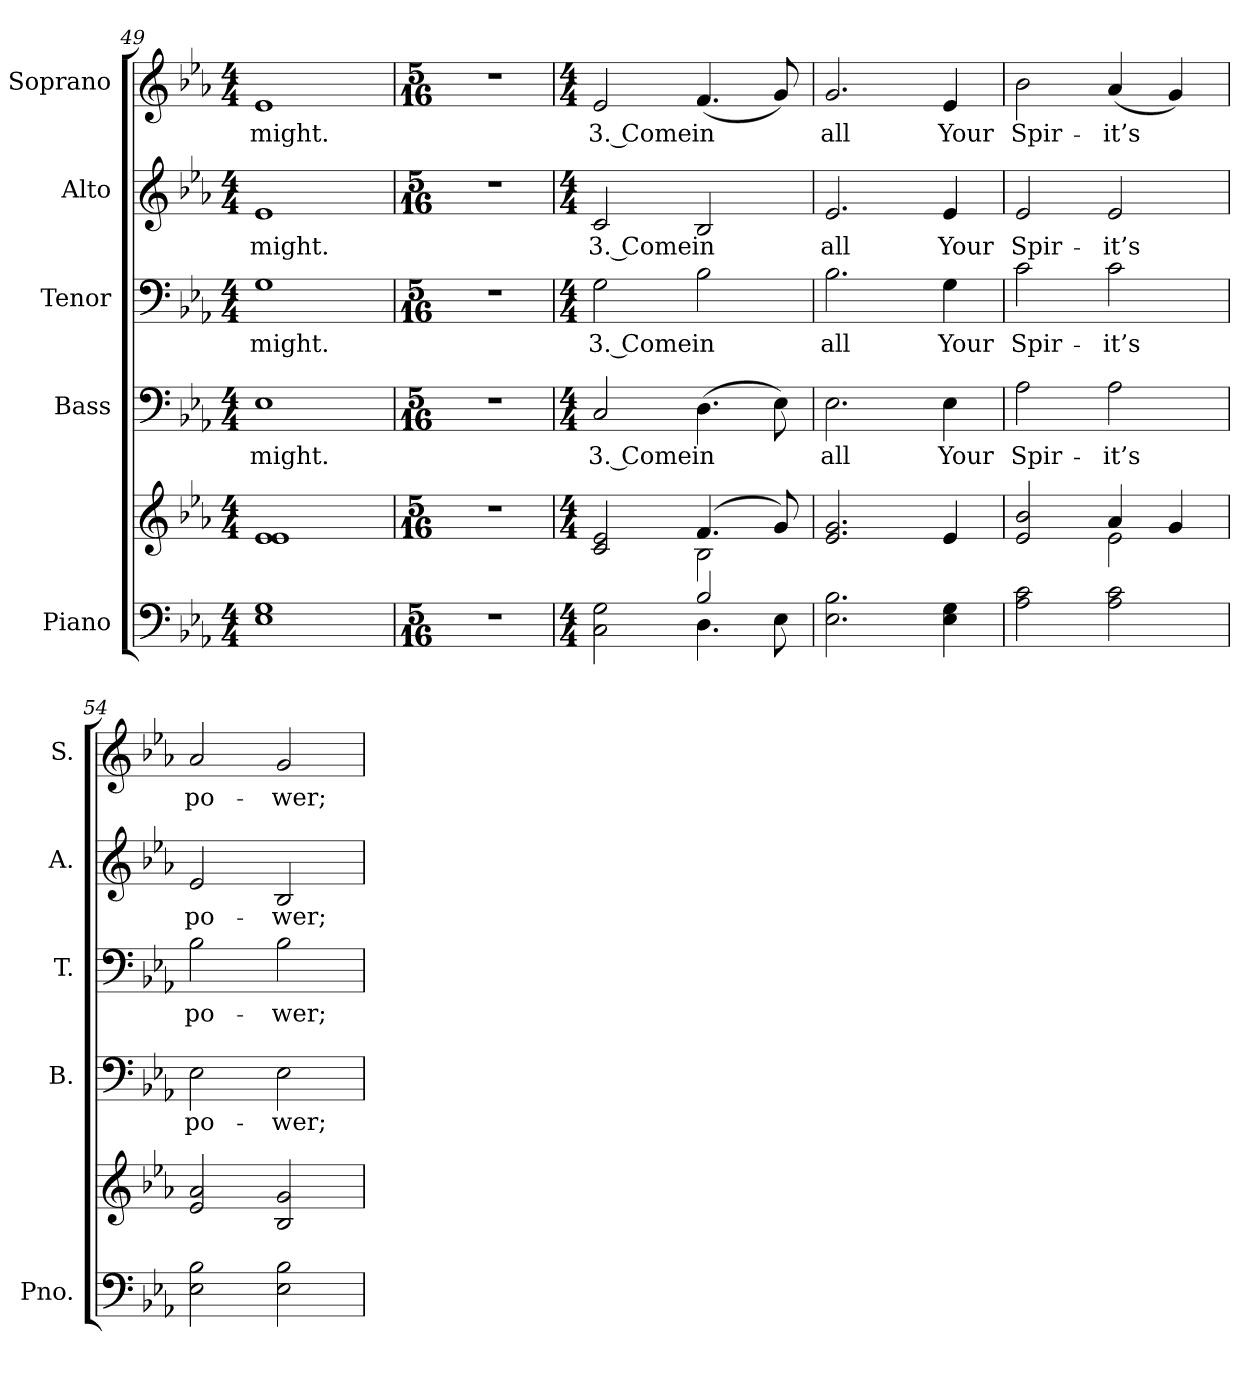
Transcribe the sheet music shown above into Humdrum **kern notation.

**kern	**kern	**kern	**text	**kern	**text	**kern	**text	**kern	**text
*part5	*part5	*part4	*part4	*part3	*part3	*part2	*part2	*part1	*part1
*staff6	*staff5	*staff4	*staff4	*staff3	*staff3	*staff2	*staff2	*staff1	*staff1
*I"Piano	*	*I"Bass	*	*I"Tenor	*	*I"Alto	*	*I"Soprano	*
*I'Pno.	*	*I'B.	*	*I'T.	*	*I'A.	*	*I'S.	*
!!LO:PB:g=z
*clefF4	*clefG2	*clefF4	*	*clefF4	*	*clefG2	*	*clefG2	*
*k[b-e-a-]	*k[b-e-a-]	*k[b-e-a-]	*	*k[b-e-a-]	*	*k[b-e-a-]	*	*k[b-e-a-]	*
*E-:	*E-:	*E-:	*	*E-:	*	*E-:	*	*E-:	*
*M4/4	*M4/4	*M4/4	*	*M4/4	*	*M4/4	*	*M4/4	*
=49	=49	=49	=49	=49	=49	=49	=49	=49	=49
!	!	!	!LO:LY:b:color=#000000	!	!	!	!	!	!
!	!	!	!	!	!LO:LY:b:color=#000000	!	!	!	!
!	!	!	!	!	!	!	!LO:LY:b:color=#000000	!	!
!	!	!	!	!	!	!	!	!	!LO:LY:b:color=#000000
1E-i 1Gi	1e-i 1e-i	1E-i	might.	1Gi	might.	1e-i	might.	1e-i	might.
=50	=50	=50	=50	=50	=50	=50	=50	=50	=50
*M5/16	*M5/16	*M5/16	*	*M5/16	*	*M5/16	*	*M5/16	*
!LO:N:vis=1	!LO:N:vis=1	!LO:N:vis=1	!	!LO:N:vis=1	!	!LO:N:vis=1	!	!LO:N:vis=1	!
16%5r	16%5r	16%5r	.	16%5r	.	16%5r	.	16%5r	.
=51	=51	=51	=51	=51	=51	=51	=51	=51	=51
*M4/4	*M4/4	*M4/4	*	*M4/4	*	*M4/4	*	*M4/4	*
*^	*^	*	*	*	*	*	*	*	*
!	!	!	!	!	!LO:LY:b:color=#000000	!	!	!	!	!	!
!	!	!	!	!	!	!	!LO:LY:b:color=#000000	!	!	!	!
!	!	!	!	!	!	!	!	!	!LO:LY:b:color=#000000	!	!
!	!	!	!	!	!	!	!	!	!	!	!LO:LY:b:color=#000000
2Ci\ 2Gi	2ryy	2ci/ 2e-i	2ryy	2Ci/	3. Come	2Gi\	3. Come	2ci/	3. Come	2e-i/	3. Come
!	!	!	!	!	!LO:LY:b:color=#000000	!	!	!	!	!	!
!	!	!	!	!	!	!	!LO:LY:b:color=#000000	!	!	!	!
!	!	!	!	!	!	!	!	!	!LO:LY:b:color=#000000	!	!
!	!	!	!	!	!	!	!	!	!	!	!LO:LY:b:color=#000000
2B-i/	4.Di\	(4.fi/	2B-i\	(4.Di\	in	2B-i\	in	2B-i/	in	(4.fi/	in
.	8E-i\	8gi/)	.	8E-i\)	.	.	.	.	.	8gi/)	.
*v	*v	*	*	*	*	*	*	*	*	*	*
*	*v	*v	*	*	*	*	*	*	*	*
!!LO:PB:g=z
=52	=52	=52	=52	=52	=52	=52	=52	=52	=52
*^	*	*	*	*	*	*	*	*	*
!	!	!	!	!LO:LY:b:color=#000000	!	!	!	!	!	!
*v	*v	*	*	*	*	*	*	*	*	*
*^	*	*	*	*	*	*	*	*	*
!	!	!	!	!	!	!LO:LY:b:color=#000000	!	!	!	!
*v	*v	*	*	*	*	*	*	*	*	*
*^	*	*	*	*	*	*	*	*	*
!	!	!	!	!	!	!	!	!LO:LY:b:color=#000000	!	!
*v	*v	*	*	*	*	*	*	*	*	*
*^	*	*	*	*	*	*	*	*	*
!	!	!	!	!	!	!	!	!	!	!LO:LY:b:color=#000000
*v	*v	*	*	*	*	*	*	*	*	*
2.E-i\ 2.B-i	2.e-i/ 2.gi	2.E-i\	all	2.B-i\	all	2.e-i/	all	2.gi/	all
!	!	!	!LO:LY:b:color=#000000	!	!	!	!	!	!
!	!	!	!	!	!LO:LY:b:color=#000000	!	!	!	!
!	!	!	!	!	!	!	!LO:LY:b:color=#000000	!	!
!	!	!	!	!	!	!	!	!	!LO:LY:b:color=#000000
4E-i\ 4Gi	4e-i/	4E-i\	Your	4Gi\	Your	4e-i/	Your	4e-i/	Your
=53	=53	=53	=53	=53	=53	=53	=53	=53	=53
*	*^	*	*	*	*	*	*	*	*
!	!	!	!	!LO:LY:b:color=#000000	!	!	!	!	!	!
!	!	!	!	!	!	!LO:LY:b:color=#000000	!	!	!	!
!	!	!	!	!	!	!	!	!LO:LY:b:color=#000000	!	!
!	!	!	!	!	!	!	!	!	!	!LO:LY:b:color=#000000
2A-i\ 2ci	2e-i/ 2b-i	2ryy	2A-i\	Spir-	2ci\	Spir-	2e-i/	Spir-	2b-i\	Spir-
!	!	!	!	!LO:LY:b:color=#000000	!	!	!	!	!	!
!	!	!	!	!	!	!LO:LY:b:color=#000000	!	!	!	!
!	!	!	!	!	!	!	!	!LO:LY:b:color=#000000	!	!
!	!	!	!	!	!	!	!	!	!	!LO:LY:b:color=#000000
2A-i\ 2ci	4a-i/	2e-i\	2A-i\	-it’s	2ci\	-it’s	2e-i/	-it’s	(4a-i/	-it’s
.	4gi/	.	.	.	.	.	.	.	4gi/)	.
*	*v	*v	*	*	*	*	*	*	*	*
=54	=54	=54	=54	=54	=54	=54	=54	=54	=54
!	!	!	!LO:LY:b:color=#000000	!	!	!	!	!	!
!	!	!	!	!	!LO:LY:b:color=#000000	!	!	!	!
!	!	!	!	!	!	!	!LO:LY:b:color=#000000	!	!
!	!	!	!	!	!	!	!	!	!LO:LY:b:color=#000000
2E-i\ 2B-i	2e-i/ 2a-i	2E-i\	po-	2B-i\	po-	2e-i/	po-	2a-i/	po-
!	!	!	!LO:LY:b:color=#000000	!	!	!	!	!	!
!	!	!	!	!	!LO:LY:b:color=#000000	!	!	!	!
!	!	!	!	!	!	!	!LO:LY:b:color=#000000	!	!
!	!	!	!	!	!	!	!	!	!LO:LY:b:color=#000000
2E-i\ 2B-i	2B-i/ 2gi	2E-i\	-wer;	2B-i\	-wer;	2B-i/	-wer;	2gi/	-wer;
=	=	=	=	=	=	=	=	=	=
*-	*-	*-	*-	*-	*-	*-	*-	*-	*-
